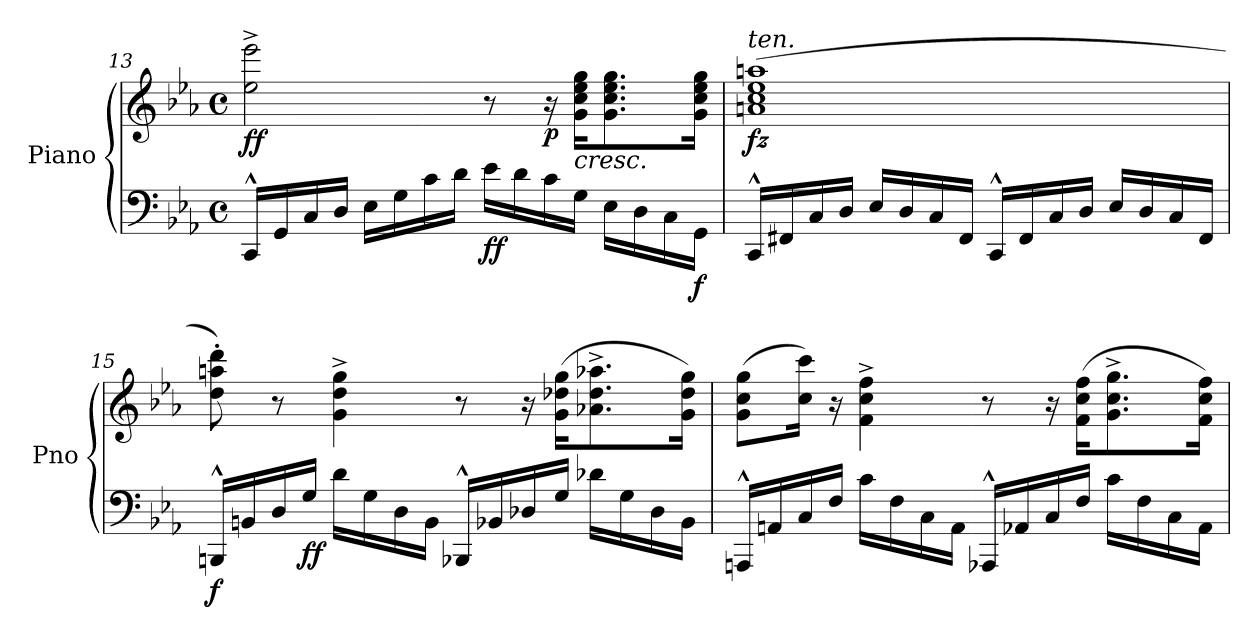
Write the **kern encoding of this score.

**kern	**kern	**dynam
*part1	*part1	*part1
*staff2	*staff1	*staff1/2
*I"Piano	*	*
*I'Pno	*	*
!!LO:LB:g=z
*clefF4	*clefG2	*
*k[b-e-a-]	*k[b-e-a-]	*
*M4/4	*M4/4	*
*met(c)	*met(c)	*
=13	=13	=13
!	!	!LO:DY:b
16CC^^/LL	2ee-\^ 2eee-\^	ff
16GG/	.	.
16C/	.	.
16D/JJ	.	.
16E-\LL	.	.
16G\	.	.
16c\	.	.
16d\JJ	.	.
!	!	!LO:DY:b=2
16e-\LL	8r	ff
16d\	.	.
!	!	!LO:DY:b
16c\	16r	p
!	!	!LO:HP:b
16G\JJ	16g\ 16cc\ 16ee-\ 16gg\KL	<
16E-\LL	8.g\ 8.cc\ 8.ee-\ 8.gg\	.
16D\	.	.
16C\	.	.
!	!	!LO:DY:b=2
16GG\JJ	16g\ 16cc\ 16ee-\ 16gg\Jk	f
.	.	[
=14	=14	=14
!	!LO:TX:a:i:t=ten.	!
!	!	!LO:DY:b
16CC^^/LL	(>1an 1cc 1ee- 1aan	fz
16FF#X/	.	.
16C/	.	.
16D/JJ	.	.
16E-/LL	.	.
16D/	.	.
16C/	.	.
16FF#/JJ	.	.
16CC^^/LL	.	.
16FF#/	.	.
16C/	.	.
16D/JJ	.	.
16E-/LL	.	.
16D/	.	.
16C/	.	.
16FF#/JJ	.	.
=15	=15	=15
!	!	!LO:DY:b=2
16BBBn^^/LL	8dd\' 8aan\' 8ddd\')	f
16BBn/	.	.
16D/	8r	.
!	!	!LO:DY:b=2
16G/JJ	.	ff
16d\LL	4g\^ 4dd\^ 4gg\^	.
16G\	.	.
16D\	.	.
16BB\JJ	.	.
16BBB-X^^/LL	8r	.
16BB-X/	.	.
16D-X/	16r	.
16G/JJ	(>16g\ 16dd-X\ 16gg\KL	.
16d-X\LL	8.a-X\^ 8.dd-\^ 8.aa-X\^	.
16G\	.	.
16D-\	.	.
*	*MM130	*
16BB-\JJ	16g\ 16dd-\ 16gg\Jk)	.
!!LO:LB:g=z
=16	=16	=16
*	*MM160	*
16AAAn^^/LL	(>8g\ 8cc\ 8gg\L	.
16AAn/	.	.
*	*MM130	*
16C/	16cc\ 16ccc\Jk)	.
16F/JJ	16r	.
*	*MM160	*
16c\LL	4f\^ 4cc\^ 4ff\^	.
16F\	.	.
16C\	.	.
16AA\JJ	.	.
16AAA-X^^/LL	8r	.
16AA-X/	.	.
16C/	16r	.
16F/JJ	(>16f\ 16cc\ 16ff\KL	.
16c\LL	8.g\^ 8.cc\^ 8.gg\^	.
16F\	.	.
16C\	.	.
16AA-\JJ	16f\ 16cc\ 16ff\Jk)	.
=	=	=
*-	*-	*-
